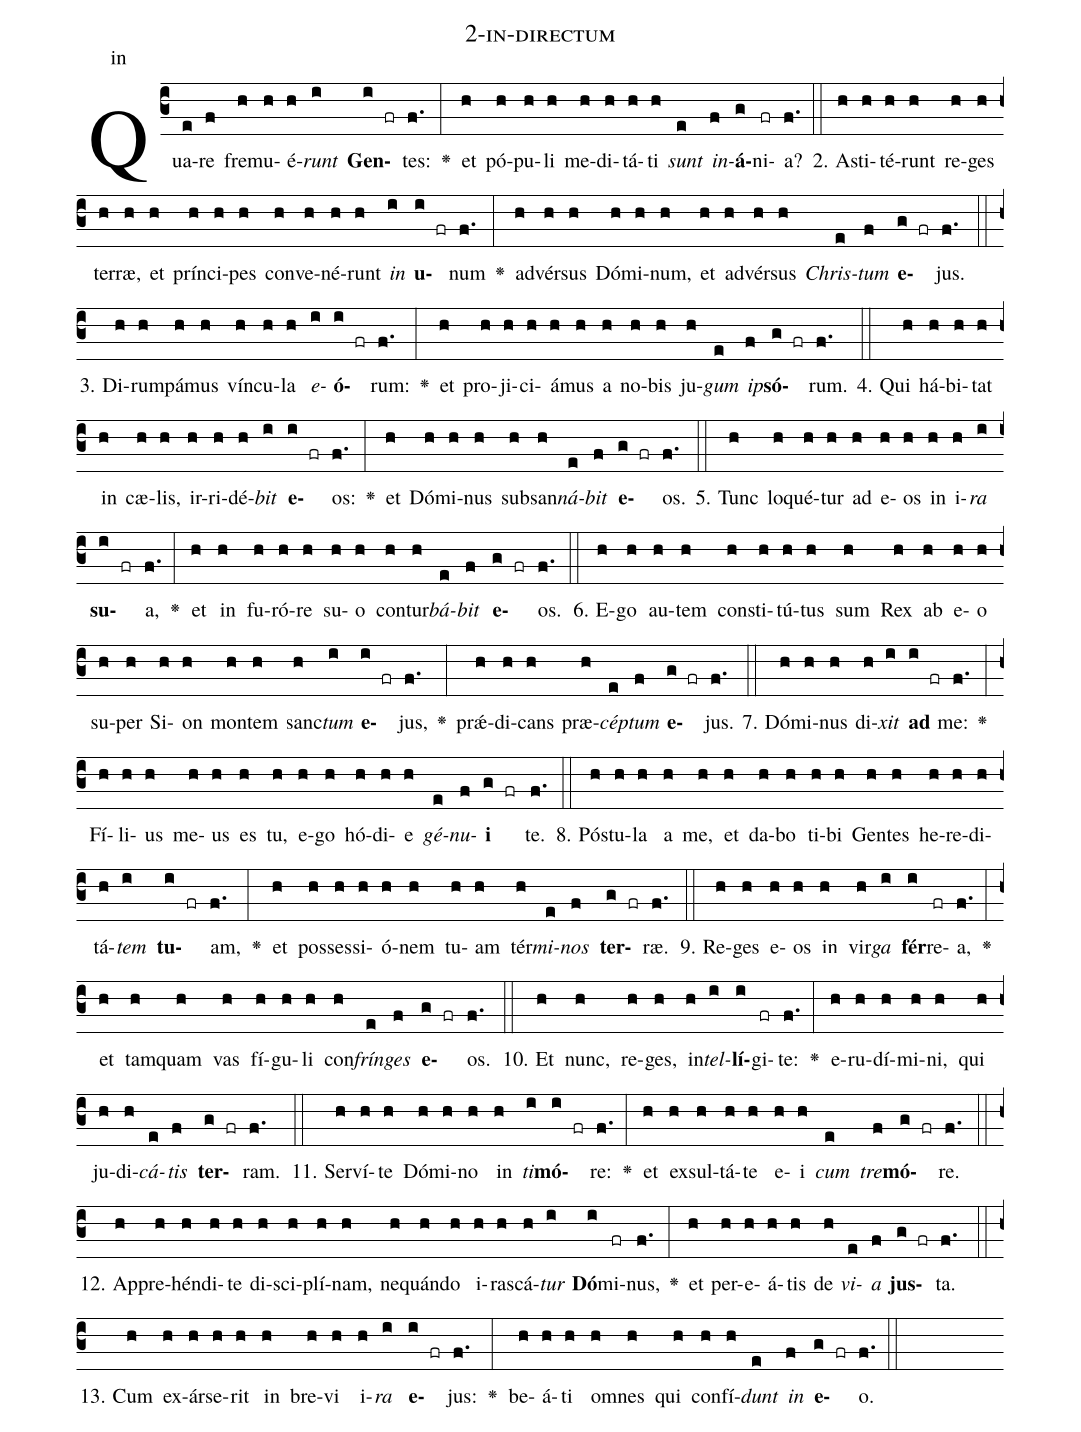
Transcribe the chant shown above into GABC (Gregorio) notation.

name: 2-in-directum;
annotation: in;
%%
(c3)Qua(e)re(f) fre(h)mu(h)é(h)<i>runt</i>(i) <b>Gen</b>(i fr)tes:(f.) <v>\greheightstar</v>(:) et(h) pó(h)pu(h)li(h) me(h)di(h)tá(h)ti(h) <i>sunt</i>(e) <i>in</i>(f)<b>á</b>(g)ni(fr)a?(f.) (::)
2. A(h)sti(h)té(h)runt(h) re(h)ges(h) ter(h)ræ,(h) et(h) prín(h)ci(h)pes(h) con(h)ve(h)né(h)runt(h) <i>in</i>(i) <b>u</b>(i fr)num(f.) <v>\greheightstar</v>(:) ad(h)vér(h)sus(h) Dó(h)mi(h)num,(h) et(h) ad(h)vér(h)sus(h) <i>Chris</i>(e)<i>tum</i>(f) <b>e</b>(g fr)jus.(f.) (::)
3. Di(h)rum(h)pá(h)mus(h) vín(h)cu(h)la(h) <i>e</i>(i)<b>ó</b>(i fr)rum:(f.) <v>\greheightstar</v>(:) et(h) pro(h)ji(h)ci(h)á(h)mus(h) a(h) no(h)bis(h) ju(h)<i>gum</i>(e) <i>ip</i>(f)<b>só</b>(g fr)rum.(f.) (::)
4. Qui(h) há(h)bi(h)tat(h) in(h) cæ(h)lis,(h) ir(h)ri(h)dé(h)<i>bit</i>(i) <b>e</b>(i fr)os:(f.) <v>\greheightstar</v>(:) et(h) Dó(h)mi(h)nus(h) sub(h)san(h)<i>ná</i>(e)<i>bit</i>(f) <b>e</b>(g fr)os.(f.) (::)
5. Tunc(h) lo(h)qué(h)tur(h) ad(h) e(h)os(h) in(h) i(h)<i>ra</i>(i) <b>su</b>(i fr)a,(f.) <v>\greheightstar</v>(:) et(h) in(h) fu(h)ró(h)re(h) su(h)o(h) con(h)tur(h)<i>bá</i>(e)<i>bit</i>(f) <b>e</b>(g fr)os.(f.) (::)
6. E(h)go(h) au(h)tem(h) con(h)sti(h)tú(h)tus(h) sum(h) Rex(h) ab(h) e(h)o(h) su(h)per(h) Si(h)on(h) mon(h)tem(h) sanc(h)<i>tum</i>(i) <b>e</b>(i fr)jus,(f.) <v>\greheightstar</v>(:) prǽ(h)di(h)cans(h) præ(h)<i>cép</i>(e)<i>tum</i>(f) <b>e</b>(g fr)jus.(f.) (::)
7. Dó(h)mi(h)nus(h) di(h)<i>xit</i>(i) <b>ad</b>(i fr) me:(f.) <v>\greheightstar</v>(:) Fí(h)li(h)us(h) me(h)us(h) es(h) tu,(h) e(h)go(h) hó(h)di(h)e(h) <i>gé</i>(e)<i>nu</i>(f)<b>i</b>(g fr) te.(f.) (::)
8. Pós(h)tu(h)la(h) a(h) me,(h) et(h) da(h)bo(h) ti(h)bi(h) Gen(h)tes(h) he(h)re(h)di(h)tá(h)<i>tem</i>(i) <b>tu</b>(i fr)am,(f.) <v>\greheightstar</v>(:) et(h) pos(h)ses(h)si(h)ó(h)nem(h) tu(h)am(h) tér(h)<i>mi</i>(e)<i>nos</i>(f) <b>ter</b>(g fr)ræ.(f.) (::)
9. Re(h)ges(h) e(h)os(h) in(h) vir(h)<i>ga</i>(i) <b>fér</b>(i)re(fr)a,(f.) <v>\greheightstar</v>(:) et(h) tam(h)quam(h) vas(h) fí(h)gu(h)li(h) con(h)<i>frín</i>(e)<i>ges</i>(f) <b>e</b>(g fr)os.(f.) (::)
10. Et(h) nunc,(h) re(h)ges,(h) in(h)<i>tel</i>(i)<b>lí</b>(i)gi(fr)te:(f.) <v>\greheightstar</v>(:) e(h)ru(h)dí(h)mi(h)ni,(h) qui(h) ju(h)di(h)<i>cá</i>(e)<i>tis</i>(f) <b>ter</b>(g fr)ram.(f.) (::)
11. Ser(h)ví(h)te(h) Dó(h)mi(h)no(h) in(h) <i>ti</i>(i)<b>mó</b>(i fr)re:(f.) <v>\greheightstar</v>(:) et(h) ex(h)sul(h)tá(h)te(h) e(h)i(h) <i>cum</i>(e) <i>tre</i>(f)<b>mó</b>(g fr)re.(f.) (::)
12. Ap(h)pre(h)hén(h)di(h)te(h) di(h)sci(h)plí(h)nam,(h) ne(h)quán(h)do(h) i(h)ras(h)cá(h)<i>tur</i>(i) <b>Dó</b>(i)mi(fr)nus,(f.) <v>\greheightstar</v>(:) et(h) per(h)e(h)á(h)tis(h) de(h) <i>vi</i>(e)<i>a</i>(f) <b>jus</b>(g fr)ta.(f.) (::)
13. Cum(h) ex(h)ár(h)se(h)rit(h) in(h) bre(h)vi(h) i(h)<i>ra</i>(i) <b>e</b>(i fr)jus:(f.) <v>\greheightstar</v>(:) be(h)á(h)ti(h) om(h)nes(h) qui(h) con(h)fí(h)<i>dunt</i>(e) <i>in</i>(f) <b>e</b>(g fr)o.(f.) (::)
